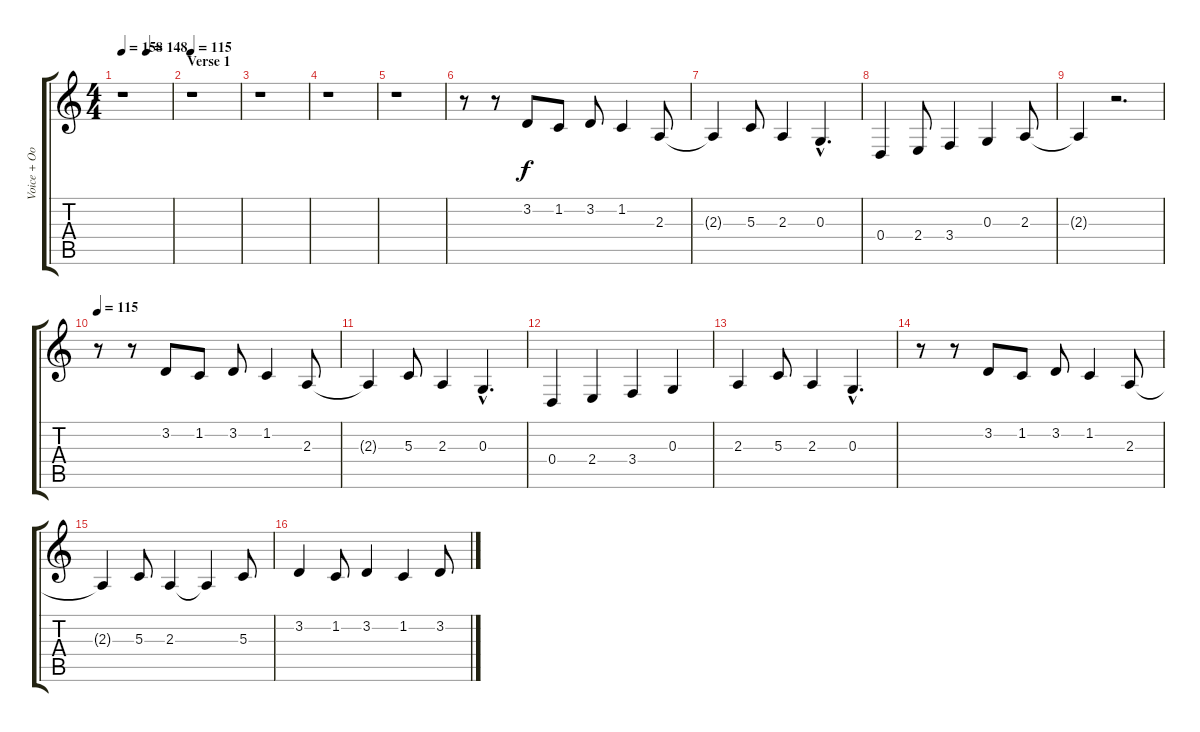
\track ("Voice + Oohs" "Voice + Oo") {instrument choiraahs}
\staff {score tabs}
\tuning (E4 B3 G3 D3 A2 D2) {hide}
\ts (4 4)
\tempo 158
\tempo (148 0.5)
\clef g2
\ks c
r.1{dy f} |
\section ("" "Verse 1")
\tempo 115
r.1 |
r.1 |
r.1 |
r.1 |
r.8 r.8 3.2.8 1.2.8 3.2.8 1.2.4 2.3.8 |
2.3{t}.4 5.3.8 2.3.4 0.3{hac}.4{d} |
0.4.4 2.4.8 3.4.4 0.3.4 2.3.8 |
2.3{t}.4 r.2{d} |
\tempo 115
r.8{instrument tangoaccordion} r.8 3.2.8 1.2.8 3.2.8 1.2.4 2.3.8 |
2.3{t}.4 5.3.8 2.3.4 0.3{hac}.4{d} |
0.4.4 2.4.4 3.4.4 0.3.4 |
2.3.4 5.3.8 2.3.4 0.3{hac}.4{d} |
r.8{instrument tangoaccordion} r.8 3.2.8 1.2.8 3.2.8 1.2.4 2.3.8 |
2.3{t}.4 5.3.8 2.3.4 2.3{t}.4 5.3.8 |
3.2.4 1.2.8 3.2.4 1.2.4 3.2.8
